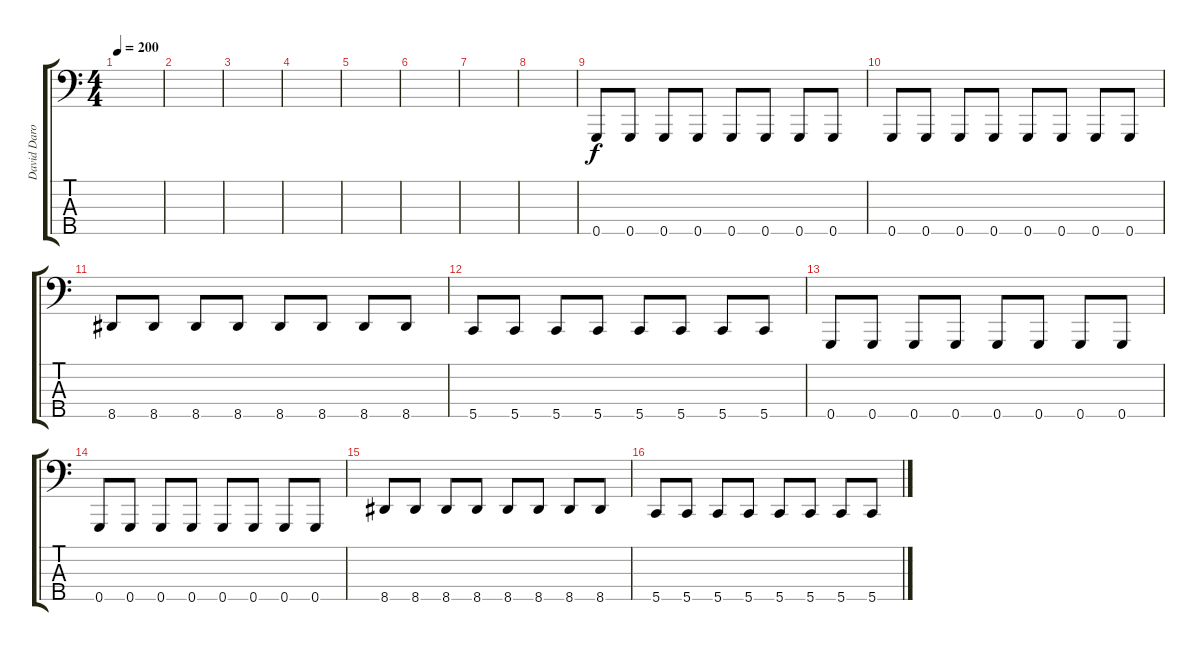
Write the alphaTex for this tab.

\track ("David Darocha - bass" "David Daro") {instrument electricbasspick}
\staff {score tabs}
\tuning (F2 C2 G1 D1 G0) {hide}
\ts (4 4)
\tempo 200
\clef f4
\ks c
|
|
|
|
|
|
|
|
0.5.8 0.5.8 0.5.8 0.5.8 0.5.8 0.5.8 0.5.8 0.5.8 |
0.5.8 0.5.8 0.5.8 0.5.8 0.5.8 0.5.8 0.5.8 0.5.8 |
8.5.8 8.5.8 8.5.8 8.5.8 8.5.8 8.5.8 8.5.8 8.5.8 |
5.5.8 5.5.8 5.5.8 5.5.8 5.5.8 5.5.8 5.5.8 5.5.8 |
0.5.8 0.5.8 0.5.8 0.5.8 0.5.8 0.5.8 0.5.8 0.5.8 |
0.5.8 0.5.8 0.5.8 0.5.8 0.5.8 0.5.8 0.5.8 0.5.8 |
8.5.8 8.5.8 8.5.8 8.5.8 8.5.8 8.5.8 8.5.8 8.5.8 |
5.5.8 5.5.8 5.5.8 5.5.8 5.5.8 5.5.8 5.5.8 5.5.8
